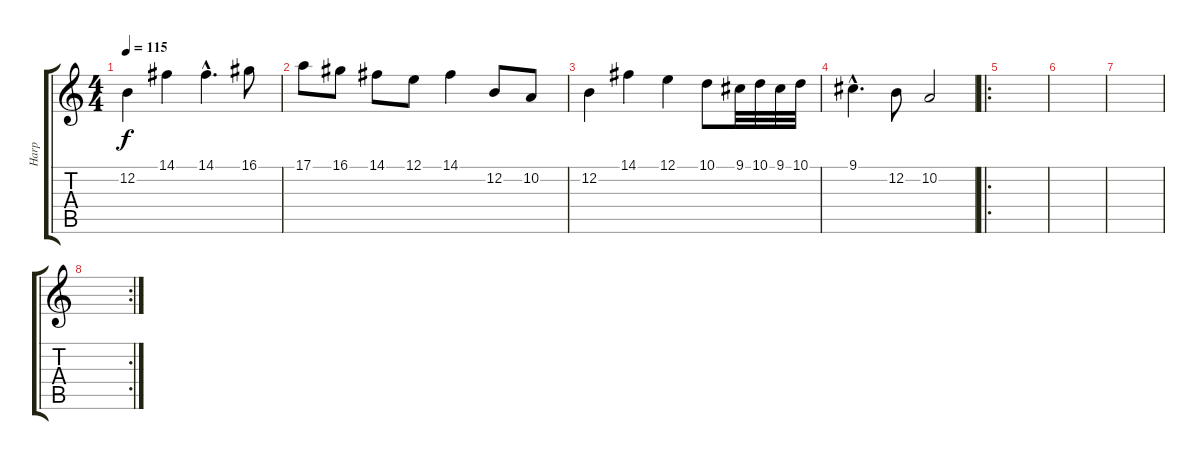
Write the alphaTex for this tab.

\track ("Harp" "Harp") {instrument orchestralharp}
\staff {score tabs}
\tuning (E4 B3 G3 D3 A2 E2) {hide}
\ts (4 4)
\tempo 115
\clef g2
\ks c
12.2.4{dy f} 14.1.4 14.1{hac}.4{d} 16.1.8 |
17.1.8 16.1.8 14.1.8 12.1.8 14.1.4 12.2.8 10.2.8 |
12.2.4 14.1.4 12.1.4 10.1.8 9.1.32 10.1.32 9.1.32 10.1.32 |
9.1{hac}.4{d} 12.2.8 10.2.2 |
\ro
|
|
|
\rc 2
